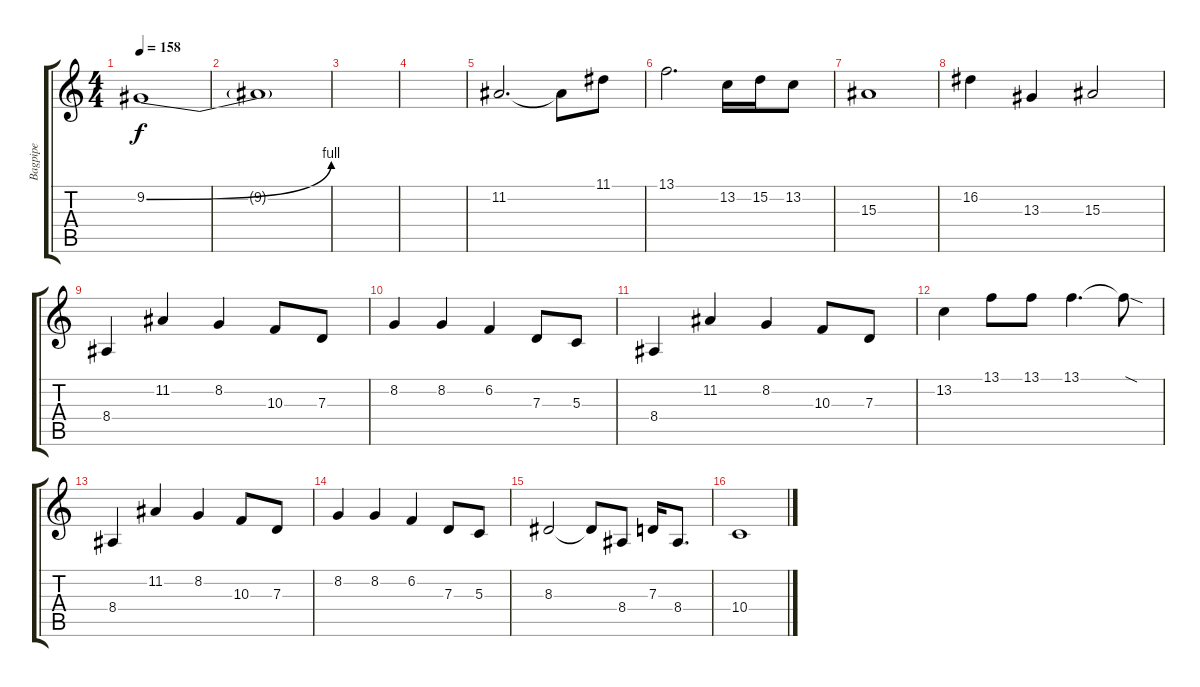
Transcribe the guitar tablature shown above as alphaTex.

\track ("Bagpipe" "Bagpipe") {instrument altosax}
\staff {score tabs}
\tuning (E4 B3 G3 D3 A2 E2) {hide}
\ts (4 4)
\tempo 158
\clef g2
\ks c
9.2{be (bend 0 0 60 4)}.1{dy f} |
9.2{t}.1{volume 6} |
|
|
11.2.2{d volume 14} 11.2{t}.8 11.1.8 |
13.1.2{d} 13.2.16 15.2.16 13.2.8 |
15.3.1 |
16.2.4 13.3.4 15.3.2 |
8.4.4 11.2.4 8.2.4 10.3.8 7.3.8 |
8.2.4 8.2.4 6.2.4 7.3.8 5.3.8 |
8.4.4 11.2.4 8.2.4 10.3.8 7.3.8 |
13.2.4 13.1.8 13.1.8 13.1.4{d} 13.1{sod t}.8 |
8.4.4 11.2.4 8.2.4 10.3.8 7.3.8 |
8.2.4 8.2.4 6.2.4 7.3.8 5.3.8 |
8.3.2 8.3{t}.8 8.4.8 7.3.16 8.4.8{d} |
10.4.1
